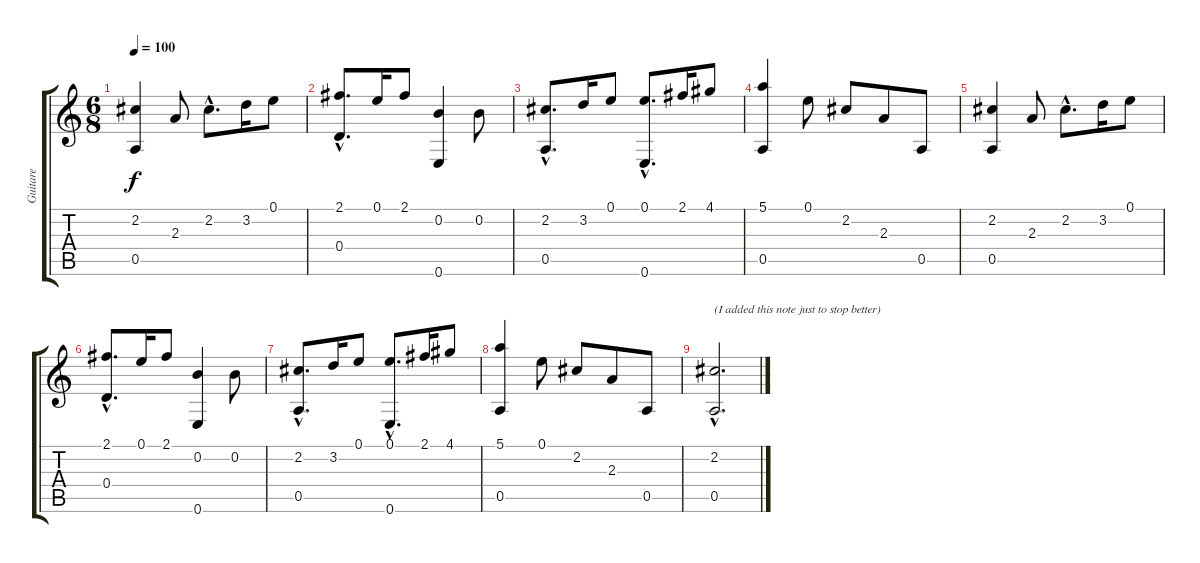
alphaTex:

\track ("Guitare" "Guitare") {instrument acousticguitarnylon}
\staff {score tabs}
\tuning (E4 B3 G3 D3 A2 E2) {hide}
\ts (6 8)
\tempo 100
\clef g2
\ks c
(2.2 0.5).4{dy f} 2.3.8 2.2{hac}.8{d} 3.2.16 0.1.8 |
(2.1{hac} 0.4{hac}).8{d} 0.1.16 2.1.8 (0.2 0.6).4 0.2.8 |
(2.2{hac} 0.5{hac}).8{d} 3.2.16 0.1.8 (0.1{hac} 0.6{hac}).8{d} 2.1.16 4.1.8 |
(5.1 0.5).4 0.1.8 2.2.8 2.3.8 0.5.8 |
(2.2 0.5).4 2.3.8 2.2{hac}.8{d} 3.2.16 0.1.8 |
(2.1{hac} 0.4{hac}).8{d} 0.1.16 2.1.8 (0.2 0.6).4 0.2.8 |
(2.2{hac} 0.5{hac}).8{d} 3.2.16 0.1.8 (0.1{hac} 0.6{hac}).8{d} 2.1.16 4.1.8 |
(5.1 0.5).4 0.1.8 2.2.8 2.3.8 0.5.8 |
(2.2{hac} 0.5{hac}).2{d txt "(I added this note just to stop better)"}
